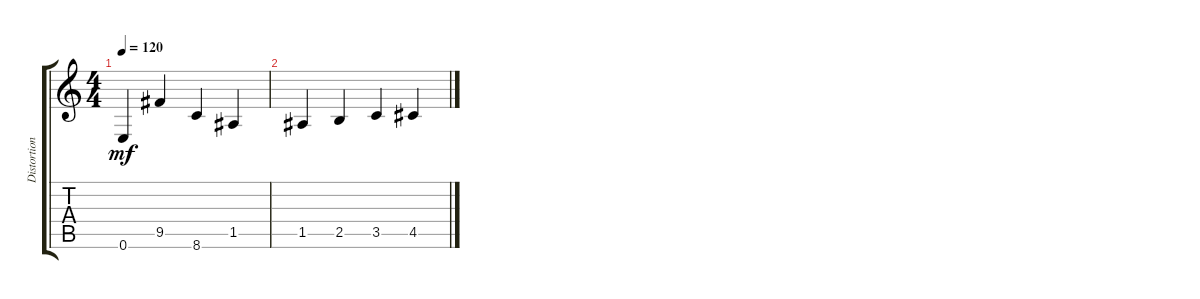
\track ("Distortion Guitar" "Distortion") {instrument distortionguitar}
\staff {score tabs}
\tuning (E4 B3 G3 D3 A2 E2) {hide}
\ts (4 4)
\tempo 120
\clef g2
\ks c
0.6.4{dy mf instrument distortionguitar} 9.5.4 8.6.4 1.5.4 |
1.5.4 2.5.4 3.5.4 4.5.4
